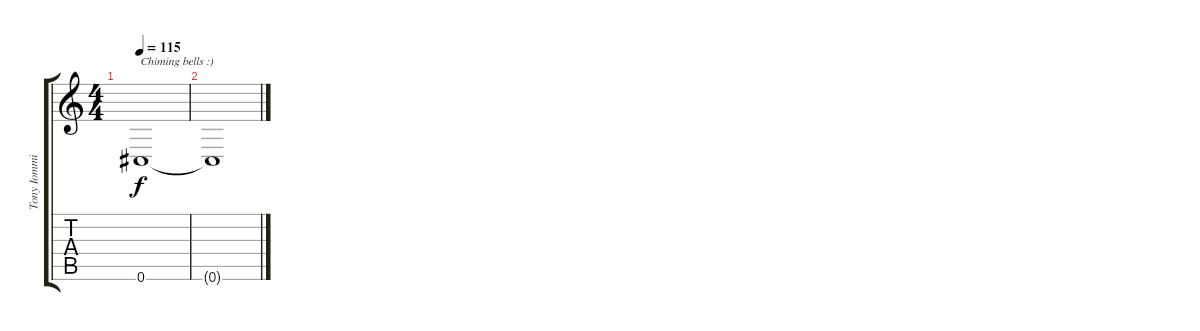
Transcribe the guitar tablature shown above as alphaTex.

\track ("Tony Iommi" "Tony Iommi") {instrument distortionguitar}
\staff {score tabs}
\tuning (Eb4 Bb3 Gb3 Db3 Ab2 Db2) {hide}
\ts (4 4)
\tempo 115
\clef g2
\ks c
0.6.1{txt "Chiming bells :)" dy f} |
0.6{t}.1
